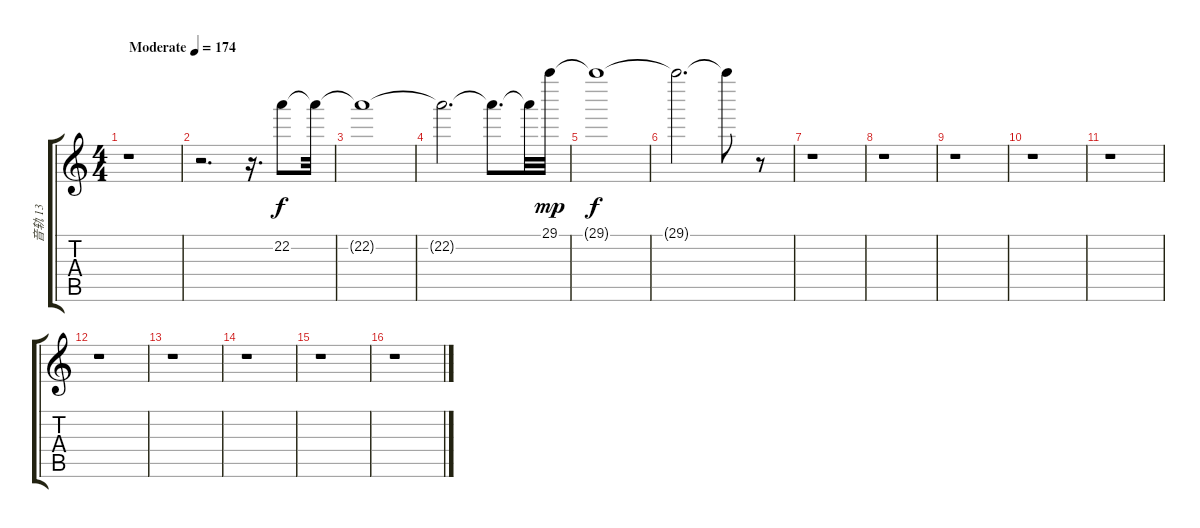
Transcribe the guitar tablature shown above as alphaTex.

\track ("音轨 13" "音轨 13") {instrument distortionguitar}
\staff {score tabs}
\tuning (E4 B3 G3 D3 A2 E2) {hide}
\ts (4 4)
\tempo (174 "Moderate")
\clef g2
\ks c
r.1{dy f instrument distortionguitar} |
r.2{d} r.16{d} 22.2.8 22.2{t}.32 |
22.2{t}.1 |
22.2{t}.2{d} 22.2{t}.8{d} 22.2{t}.32 29.1.32{dy mp} |
29.1{t}.1{dy f} |
29.1{t}.2{d} 29.1{t}.8 r.8 |
r.1 |
r.1 |
r.1 |
r.1 |
r.1 |
r.1 |
r.1 |
r.1 |
r.1 |
r.1
